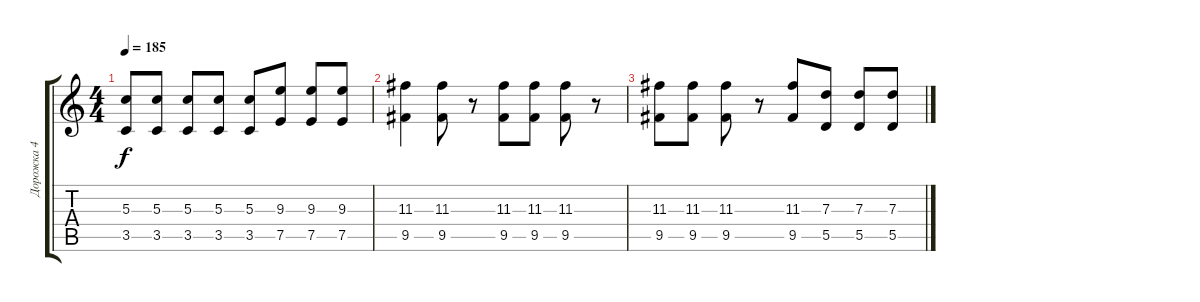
\track ("Дорожка 4" "Дорожка 4") {instrument overdrivenguitar}
\staff {score tabs}
\tuning (E4 B3 G3 D3 A2 E2) {hide}
\ts (4 4)
\tempo 185
\clef g2
\ks c
(5.3 3.5).8{dy f} (5.3 3.5).8 (5.3 3.5).8 (5.3 3.5).8 (5.3 3.5).8 (9.3 7.5).8 (9.3 7.5).8 (9.3 7.5).8 |
(11.3 9.5).4 (11.3 9.5).8 r.8 (11.3 9.5).8 (11.3 9.5).8 (11.3 9.5).8 r.8 |
(11.3 9.5).8 (11.3 9.5).8 (11.3 9.5).8 r.8 (11.3 9.5).8 (7.3 5.5).8 (7.3 5.5).8 (7.3 5.5).8
